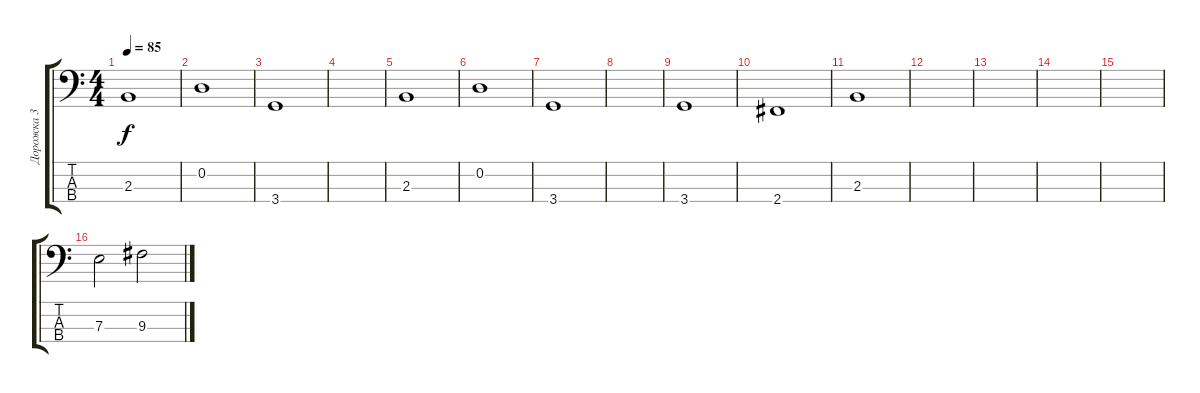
\track ("Дорожка 3" "Дорожка 3") {instrument acousticbass}
\staff {score tabs}
\tuning (G2 D2 A1 E1) {hide}
\ts (4 4)
\tempo 85
\clef f4
\ks c
2.3.1{dy f} |
0.2.1 |
3.4.1 |
|
2.3.1 |
0.2.1 |
3.4.1 |
|
3.4.1 |
2.4.1 |
2.3.1 |
|
|
|
|
7.3.2 9.3.2
